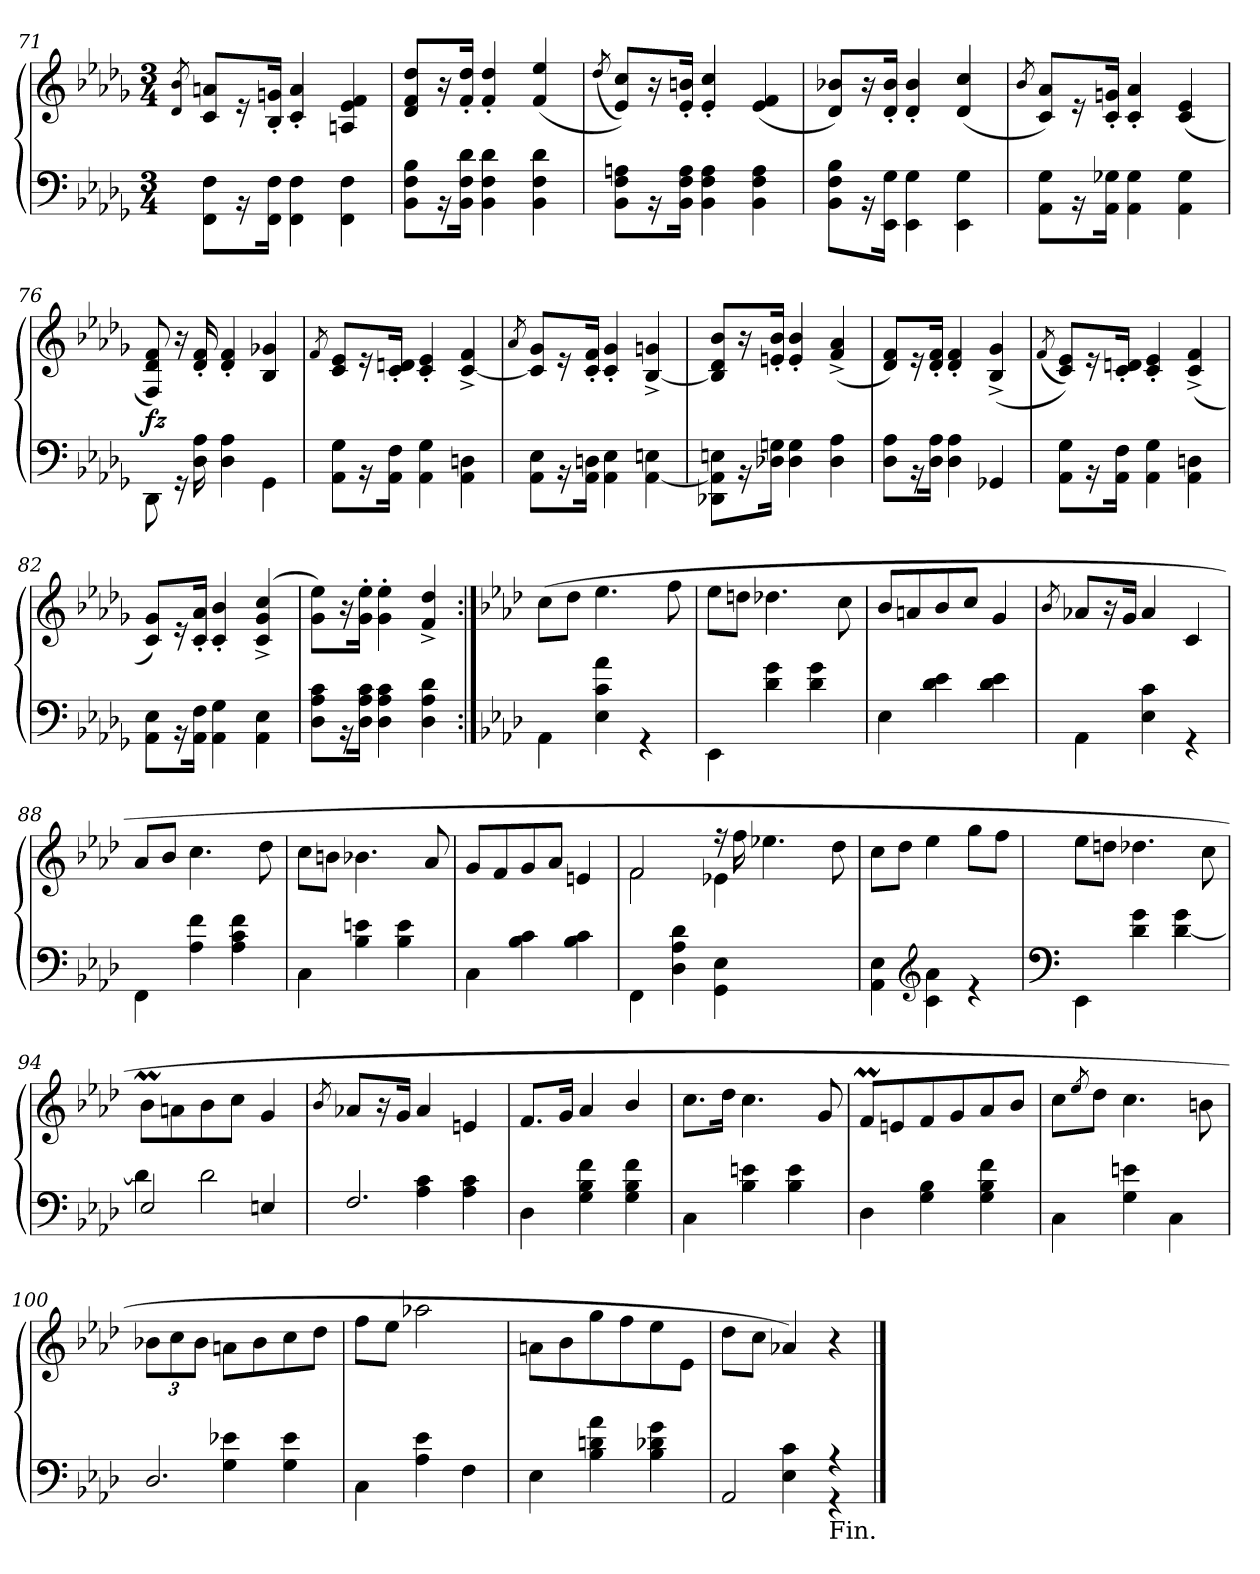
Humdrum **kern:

**kern	**kern	**dynam
*part1	*part1	*part1
*staff2	*staff1	*staff1/2
*clefF4	*clefG2	*
*k[b-e-a-d-g-]	*k[b-e-a-d-g-]	*
*M3/4	*M3/4	*
=71	=71	=71
.	8qd-/ 8qb-/	.
*^	*	*
2.ryy	8FF\ 8F\L	8c/ 8an/L	.
.	16r	16r	.
.	16FF\ 16F\Jk	16B-/' 16gn/'Jk	.
.	4FF\ 4F\	4c/' 4a/'	.
.	4FF\ 4F\	4An/ 4e-/ 4f/	.
=72	=72	=72	=72
2.ryy	8BB-\ 8F\ 8B-\L	8d-/ 8f/ 8dd-/L	.
.	16r	16r	.
.	16BB-\ 16F\ 16d-\Jk	16f/' 16dd-/'Jk	.
.	4BB-\ 4F\ 4d-\	4f/' 4dd-/'	.
.	4BB-\ 4F\ 4d-\	(>4f/ 4ee-/	.
=73	=73	=73	=73
.	.	(<8qdd-/	.
2.ryy	8BB-\ 8F\ 8An\L	8e-/ 8cc/L))	.
.	16r	16r	.
.	16BB-\ 16F\ 16A\Jk	16e-/' 16bn/'Jk	.
.	4BB-\ 4F\ 4A\	4e-/' 4cc/'	.
.	4BB-\ 4F\ 4A\	(<4e-/ 4f/	.
!!LO:PB:g=z
=74	=74	=74	=74
2.ryy	8BB-\ 8F\ 8B-\L	8d-/ 8b-X/L)	.
.	16r	16r	.
.	16EE-\ 16G-\Jk	16d-/' 16b-/'Jk	.
.	4EE-\ 4G-\	4d-/' 4b-/'	.
.	4EE-\ 4G-\	(<4d-/ 4cc/	.
=75	=75	=75	=75
.	.	8qb-/	.
2.ryy	8AA-\ 8G-\L	8c/ 8a-/L)	.
.	16r	16r	.
.	16AA-\ 16G-X\Jk	16c/' 16gn/'Jk	.
.	4AA-\ 4G-\	4c/' 4a-/'	.
.	4AA-\ 4G-\	(<4c/ 4e-/	.
=76	=76	=76	=76
!	!	!	!LO:DY:b
2.ryy	8DD-\	8F/ 8d-/ 8f/)	fz
.	16r	16r	.
.	16D-\ 16A-\	16d-/' 16f/'	.
.	4D-\ 4A-\	4d-/' 4f/'	.
.	4GG-\	4B-/ 4g-X/	.
=77	=77	=77	=77
.	.	8qf/	.
2.ryy	8AA-\ 8G-\L	8c/ 8e-/L	.
.	16r	16r	.
.	16AA-\ 16F\Jk	16c/' 16dn/'Jk	.
.	4AA-\ 4G-\	4c/' 4e-/'	.
.	4AA-\ 4Dn\	[4c/^ 4f/^	.
=78	=78	=78	=78
.	.	8qa-/	.
2.ryy	8AA-\ 8E-\L	8c/] 8g-/L	.
.	16r	16r	.
.	16AA-\ 16Dn\Jk	16c/' 16f/'Jk	.
.	4AA-\ 4E-\	4c/' 4g-/'	.
.	[4AA-\ 4En\	[4B-/^ 4gn/^	.
=79	=79	=79	=79
2.ryy	8DD-X\ 8AA-\] 8En\L	8B-/] 8d-/ 8b-/L	.
.	16r	16r	.
.	16D-X\ 16Gn\Jk	16en/' 16b-/'Jk	.
.	4D-\ 4G\	4e/' 4b-/'	.
.	4D-\ 4A-\	(<4f/^ 4a-/^	.
!!LO:LB:g=z
=80	=80	=80	=80
2.ryy	8D-\ 8A-\L	8d-/ 8f/L)	.
.	16r	16r	.
.	16D-\ 16A-\Jk	16d-/' 16f/'Jk	.
.	4D-\ 4A-\	4d-/' 4f/'	.
.	4GG-X/	(<4B-/^ 4g-/^	.
=81	=81	=81	=81
.	.	(<8qf/	.
2.ryy	8AA-\ 8G-\L	8c/ 8e-/L))	.
.	16r	16r	.
.	16AA-\ 16F\Jk	16c/' 16dn/'Jk	.
.	4AA-\ 4G-\	4c/' 4e-/'	.
.	4AA-\ 4Dn\	(>4c/^ 4f/^	.
=82	=82	=82	=82
2.ryy	8AA-\ 8E-\L	8c/ 8g-/L)	.
.	16r	16r	.
.	16AA-\ 16F\Jk	16c/' 16a-/'Jk	.
.	4AA-\ 4G-\	4c/' 4b-/'	.
.	4AA-\ 4E-\	(<4c/^ 4g-/^ 4cc/^	.
=83	=83	=83	=83
2.ryy	8D-\ 8A-\ 8c\L	8g-\ 8ee-\L)	.
.	16r	16r	.
.	16D-\ 16A-\ 16c\Jk	16g-\' 16ee-\'Jk	.
.	4D-\ 4A-\ 4c\	4g-\' 4ee-\'	.
.	4D-\ 4A-\ 4d-\	4f/^ 4dd-/^	.
=84:|!	=84:|!	=84:|!	=84:|!
*k[b-e-a-d-]	*	*k[b-e-a-d-]	*
2.ryy	4AA-\	(>8cc\L	.
.	.	8dd-\J	.
.	4E-\ 4c\ 4a-\	4.ee-\	.
.	4r	.	.
.	.	8ff\	.
=85	=85	=85	=85
2.ryy	4EE-\	8ee-\L	.
.	.	8ddn\J	.
.	4d-\ 4g\	4.dd-X\	.
.	4d-\ 4g\	.	.
.	.	8cc\	.
!!LO:LB:g=z
=86	=86	=86	=86
2.ryy	4E-\	8b-/L	.
.	.	8an/	.
.	4d-\ 4e-\	8b-/	.
.	.	8cc/J	.
.	4d-\ 4e-\	4g/	.
=87	=87	=87	=87
.	.	8qb-/	.
2.ryy	4AA-\	8a-X/L	.
.	.	16r	.
.	.	16g/Jk	.
.	4E-\ 4c\	4a-/	.
.	4r	4c/	.
=88	=88	=88	=88
2.ryy	4FF\	8a-/L	.
.	.	8b-/J	.
.	4A-\ 4f\	4.cc\	.
.	4A-\ 4c\ 4f\	.	.
.	.	8dd-\	.
=89	=89	=89	=89
2.ryy	4C\	8cc\L	.
.	.	8bn\J	.
.	4B-\ 4en\	4.b-X\	.
.	4B-\ 4e\	.	.
.	.	8a-/	.
=90	=90	=90	=90
2.ryy	4C\	8g/L	.
.	.	8f/	.
.	4B-\ 4c\	8g/	.
.	.	8a-/J	.
.	4B-\ 4c\	4en/	.
*v	*v	*	*
=91	=91	=91
*	*^	*
4FF\	2f/	2f\	.
4D-\ 4A-\ 4d-\	.	.	.
4GG\ 4E-\	16r	4e-X\	.
.	16ff\	.	.
.	4.ee-X\	.	.
4.ryy	.	4.ryy	.
.	8dd-\	.	.
*	*v	*v	*
=92	=92	=92
*^	*	*
2.ryy	4AA-\ 4E-\	8cc\L	.
.	.	8dd-\J	.
*clefG2	*	*	*
.	4c\ 4a-\	4ee-\	.
.	4r	8gg\L	.
.	.	8ff\J	.
!!LO:LB:g=z
=93	=93	=93	=93
*clefF4	*	*	*
2.ryy	4EE-\	8ee-\L	.
.	.	8ddn\J	.
.	4d-\ 4g\	4.dd-X\	.
.	[4d-\ 4g\	.	.
.	.	8cc\	.
=94	=94	=94	=94
2E-/	4d-\]	8b-M\L	.
.	.	8an\	.
.	2d-\	8b-\	.
.	.	8cc\J	.
4En/	.	4g/	.
=95	=95	=95	=95
.	.	8qb-/	.
2.F/	4ryy	8a-X/L	.
.	.	16r	.
.	.	16g/Jk	.
.	4A-\ 4c\	4a-/	.
.	4A-\ 4c\	4en/	.
=96	=96	=96	=96
2.ryy	4D-\	8.f/L	.
.	.	16g/Jk	.
.	4G\ 4B-\ 4f\	4a-/	.
.	4G\ 4B-\ 4f\	4b-/	.
=97	=97	=97	=97
2.ryy	4C\	8.cc\L	.
.	.	16dd-\Jk	.
.	4B-\ 4en\	4.cc\	.
.	4B-\ 4e\	.	.
.	.	8g/	.
=98	=98	=98	=98
2.ryy	4D-\	8fM/L	.
.	.	8en/	.
.	4G\ 4B-\	8f/	.
.	.	8g/	.
.	4G\ 4B-\ 4f\	8a-/	.
.	.	8b-/J	.
=99	=99	=99	=99
2.ryy	4C\	8cc\L	.
.	.	8qee-/	.
.	.	8dd-\J	.
.	4G\ 4en\	4.cc\	.
.	4C\	.	.
.	.	8bn\	.
!!LO:LB:g=z
=100	=100	=100	=100
*	*	*Xbrackettup	*
2.D-/	4ryy	12b-X\L	.
.	.	12cc\	.
.	.	12b-\J	.
.	4G\ 4e-X\	8an\L	.
.	.	8b-\	.
.	4G\ 4e-\	8cc\	.
.	.	8dd-\J	.
=101	=101	=101	=101
2.ryy	4C\	8ff\L	.
.	.	8ee-\J	.
.	4A-\ 4e-\	2aa-X\	.
.	4F\	.	.
=102	=102	=102	=102
2.ryy	4E-\	8an\L	.
.	.	8b-\	.
.	4B-\ 4dn\ 4a-\	8gg\	.
.	.	8ff\	.
.	4B-\ 4d-X\ 4g\	8ee-\	.
.	.	8e-\J	.
=103	=103	=103	=103
2AA-/	4ryy	8dd-\L	.
.	.	8cc\J	.
.	4E-\ 4c\	4a-X/)	.
!LO:TX:b:t=Fin.	!	!	!
4r	4r	4r	.
*v	*v	*	*
==	==	==
*-	*-	*-
